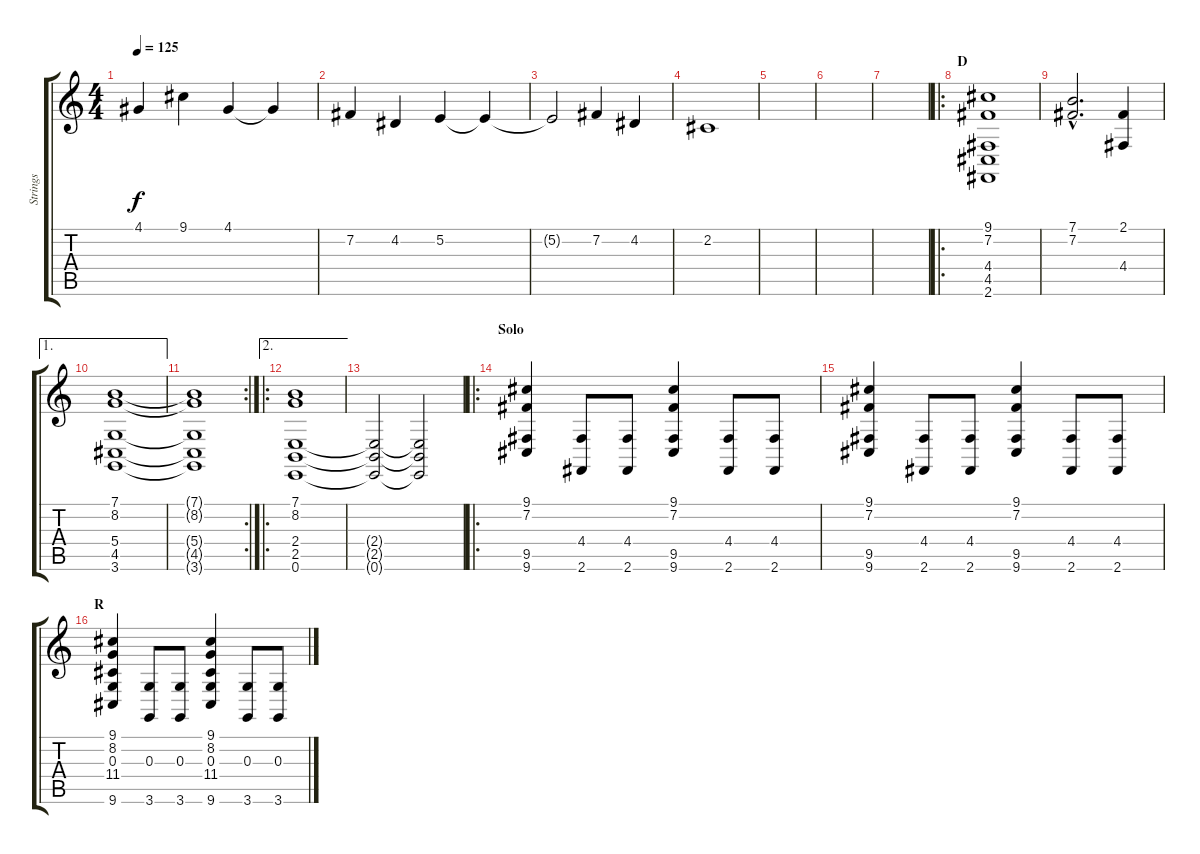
\track ("Strings" "Strings") {instrument stringensemble1}
\staff {score tabs}
\tuning (E4 B3 G3 D3 A2 E2) {hide}
\ts (4 4)
\tempo 125
\clef g2
\ks c
4.1.4{dy f} 9.1.4 4.1.4 4.1{t}.4 |
7.2.4 4.2.4 5.2.4 5.2{t}.4 |
5.2{t}.2 7.2.4 4.2.4 |
2.2.1 |
|
|
|
\ro
\section ("" "D")
(9.1 7.2 4.4 4.5 2.6).1{volume 12} |
(7.1 7.2{hac}).2{d} (2.1 4.4).4 |
\ae 1
(7.1 8.2 5.4 4.5 3.6).1 |
\rc 2
(7.1{t} 8.2{t} 5.4{t} 4.5{t} 3.6{t}).1 |
\ae 2
\ro
(7.1 8.2 2.4 2.5 0.6).1 |
(2.4{t} 2.5{t} 0.6{t}).2 (2.4{t} 2.5{t} 0.6{t}).2 |
\ro
\section ("" "Solo")
(9.1 7.2 9.5 9.6).4{volume 12} (4.4 2.6).8 (4.4 2.6).8 (9.1 7.2 9.5 9.6).4 (4.4 2.6).8 (4.4 2.6).8 |
(9.1 7.2 9.5 9.6).4 (4.4 2.6).8 (4.4 2.6).8 (9.1 7.2 9.5 9.6).4 (4.4 2.6).8 (4.4 2.6).8 |
\section ("" "R")
(9.1 8.2 0.3 11.4 9.6).4 (0.3 3.6).8 (0.3 3.6).8 (9.1 8.2 0.3 11.4 9.6).4 (0.3 3.6).8 (0.3 3.6).8
